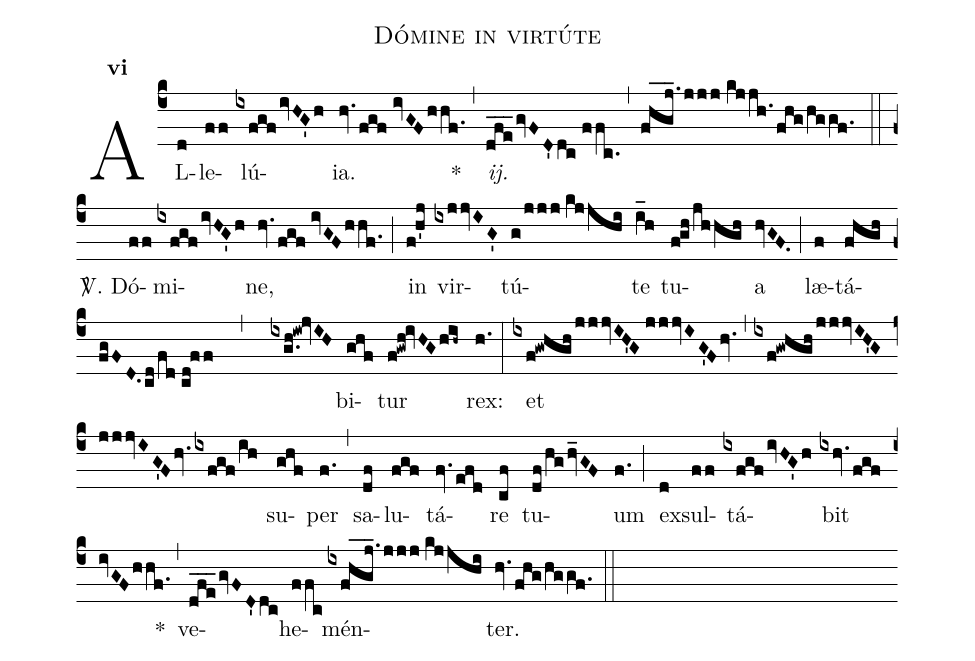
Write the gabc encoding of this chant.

name:Dómine in virtúte;
mode:6;
office-part:Alleluia;
%%
(c4) AL(d)le(ff)lú(ixfgf/ivHG'h)ia.(hv.fgf//ivGF/hhf.) *(,) <i>ij.</i>(dfe___/gvFD'/dc//ffc.) (,) (fhgj.___/jjj//kj/jh./fhg/hg/gf.) (::)

<sp>V/</sp>. Dó(ff)mi(ixfgf/ivHG'h)ne,(hv./fgf//ivGF/hhf.) (;) in(f!h'j) vir(ixjjvIG')tú(g/jjj//kj/jhi)te(i_h) tu(f!gh/jh/hgh)a(hvGF.) (;) læ(f)tá(fhgh//fgFD./cd/fd//cd!ff , ixg.h!iw!jvIH)bi(ghf)tur(f!gwh!ivHG/hih~) rex:(h.)
(:) et(ixf!gwhgh/jjjvIH'G//jjjvIG'F/hv.) (,) (ixf!gwhgh/jjjvIH'G//jjjvIG'F/hv./ixfgf/ih) su(ghf)per(f.) (,) sa(df)lu(fgf)tá(fv.efd)re(cf) tu(df/hg/hv_GF)um(f.) (;) ex(d)sul(ff)tá(ixfgf/ivHG'h)bit(ixhv.fgf//ivGF/hhf.) *(,) ve(dfe___/gvFD'/dc)he(ffc)mén(ixfhgj.___/jjj//kj/jhi)ter.(hv./fhg/hggf.) (::)
